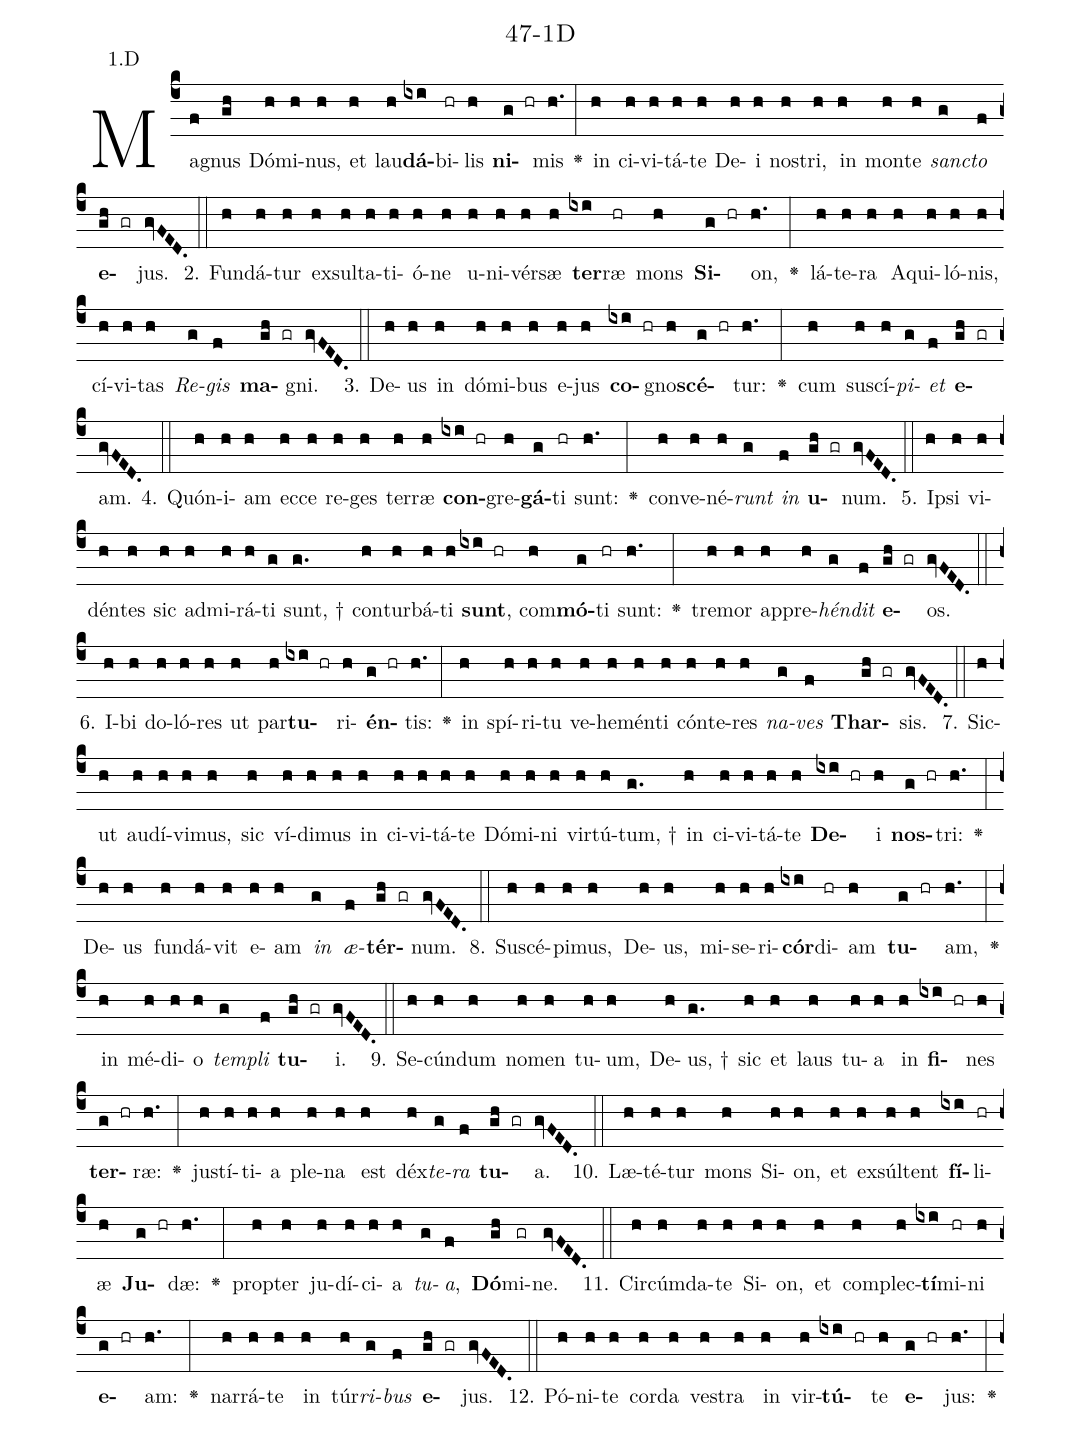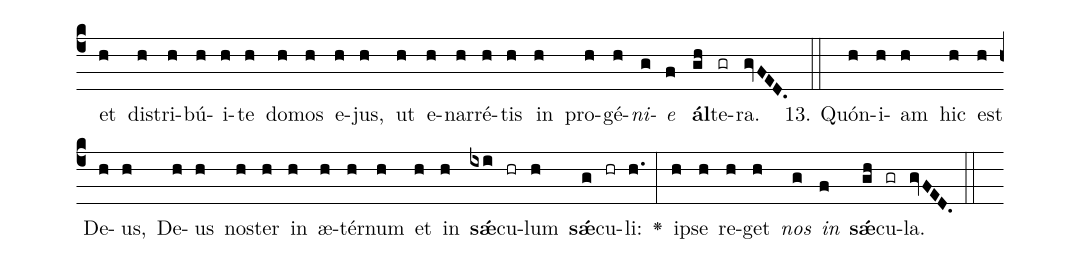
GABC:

name: 47-1D;
annotation: 1.D;
%%
(c4)Ma(f)gnus(gh) Dó(h)mi(h)nus,(h) et(h) lau(h)<b>dá</b>(ixi)bi(hr)lis(h) <b>ni</b>(g hr)mis(h.) <v>\greheightstar</v>(:) in(h) ci(h)vi(h)tá(h)te(h) De(h)i(h) nos(h)tri,(h) in(h) mon(h)te(h) <i>sanc</i>(g)<i>to</i>(f) <b>e</b>(gh gr)jus.(gvFED.) (::)
2. Fun(h)dá(h)tur(h) ex(h)sul(h)ta(h)ti(h)ó(h)ne(h) u(h)ni(h)vér(h)sæ(h) <b>ter</b>(ixi)ræ(hr) mons(h) <b>Si</b>(g hr)on,(h.) <v>\greheightstar</v>(:) lá(h)te(h)ra(h) A(h)qui(h)ló(h)nis,(h) cí(h)vi(h)tas(h) <i>Re</i>(g)<i>gis</i>(f) <b>ma</b>(gh gr)gni.(gvFED.) (::)
3. De(h)us(h) in(h) dó(h)mi(h)bus(h) e(h)jus(h) <b>co</b>(ixi hr)gno(h)<b>scé</b>(g hr)tur:(h.) <v>\greheightstar</v>(:) cum(h) su(h)scí(h)<i>pi</i>(g)<i>et</i>(f) <b>e</b>(gh gr)am.(gvFED.) (::)
4. Quón(h)i(h)am(h) ec(h)ce(h) re(h)ges(h) ter(h)ræ(h) <b>con</b>(ixi hr)gre(h)<b>gá</b>(g)ti(hr) sunt:(h.) <v>\greheightstar</v>(:) con(h)ve(h)né(h)<i>runt</i>(g) <i>in</i>(f) <b>u</b>(gh gr)num.(gvFED.) (::)
5. Ip(h)si(h) vi(h)dén(h)tes(h) sic(h) ad(h)mi(h)rá(h)ti(g) sunt, †(g.) con(h)tur(h)bá(h)ti(h) <b>sunt</b>,(ixi hr) com(h)<b>mó</b>(g)ti(hr) sunt:(h.) <v>\greheightstar</v>(:) tre(h)mor(h) ap(h)pre(h)<i>hén</i>(g)<i>dit</i>(f) <b>e</b>(gh gr)os.(gvFED.) (::)
6. I(h)bi(h) do(h)ló(h)res(h) ut(h) par(h)<b>tu</b>(ixi hr)ri(h)<b>én</b>(g hr)tis:(h.) <v>\greheightstar</v>(:) in(h) spí(h)ri(h)tu(h) ve(h)he(h)mén(h)ti(h) cón(h)te(h)res(h) <i>na</i>(g)<i>ves</i>(f) <b>Thar</b>(gh gr)sis.(gvFED.) (::)
7. Sic(h)ut(h) au(h)dí(h)vi(h)mus,(h) sic(h) ví(h)di(h)mus(h) in(h) ci(h)vi(h)tá(h)te(h) Dó(h)mi(h)ni(h) vir(h)tú(h)tum, †(g.) in(h) ci(h)vi(h)tá(h)te(h) <b>De</b>(ixi hr)i(h) <b>nos</b>(g hr)tri:(h.) <v>\greheightstar</v>(:) De(h)us(h) fun(h)dá(h)vit(h) e(h)am(h) <i>in</i>(g) <i>æ</i>(f)<b>tér</b>(gh gr)num.(gvFED.) (::)
8. Su(h)scé(h)pi(h)mus,(h) De(h)us,(h) mi(h)se(h)ri(h)<b>cór</b>(ixi)di(hr)am(h) <b>tu</b>(g hr)am,(h.) <v>\greheightstar</v>(:) in(h) mé(h)di(h)o(h) <i>tem</i>(g)<i>pli</i>(f) <b>tu</b>(gh gr)i.(gvFED.) (::)
9. Se(h)cún(h)dum(h) no(h)men(h) tu(h)um,(h) De(h)us, †(g.) sic(h) et(h) laus(h) tu(h)a(h) in(h) <b>fi</b>(ixi hr)nes(h) <b>ter</b>(g hr)ræ:(h.) <v>\greheightstar</v>(:) jus(h)tí(h)ti(h)a(h) ple(h)na(h) est(h) déx(h)<i>te</i>(g)<i>ra</i>(f) <b>tu</b>(gh gr)a.(gvFED.) (::)
10. Læ(h)té(h)tur(h) mons(h) Si(h)on,(h) et(h) ex(h)súl(h)tent(h) <b>fí</b>(ixi)li(hr)æ(h) <b>Ju</b>(g hr)dæ:(h.) <v>\greheightstar</v>(:) prop(h)ter(h) ju(h)dí(h)ci(h)a(h) <i>tu</i>(g)<i>a</i>,(f) <b>Dó</b>(gh)mi(gr)ne.(gvFED.) (::)
11. Cir(h)cúm(h)da(h)te(h) Si(h)on,(h) et(h) com(h)plec(h)<b>tí</b>(ixi)mi(hr)ni(h) <b>e</b>(g hr)am:(h.) <v>\greheightstar</v>(:) nar(h)rá(h)te(h) in(h) túr(h)<i>ri</i>(g)<i>bus</i>(f) <b>e</b>(gh gr)jus.(gvFED.) (::)
12. Pó(h)ni(h)te(h) cor(h)da(h) ves(h)tra(h) in(h) vir(h)<b>tú</b>(ixi hr)te(h) <b>e</b>(g hr)jus:(h.) <v>\greheightstar</v>(:) et(h) dis(h)tri(h)bú(h)i(h)te(h) do(h)mos(h) e(h)jus,(h) ut(h) e(h)nar(h)ré(h)tis(h) in(h) pro(h)gé(h)<i>ni</i>(g)<i>e</i>(f) <b>ál</b>(gh)te(gr)ra.(gvFED.) (::)
13. Quón(h)i(h)am(h) hic(h) est(h) De(h)us,(h) De(h)us(h) nos(h)ter(h) in(h) æ(h)tér(h)num(h) et(h) in(h) <b>sǽ</b>(ixi)cu(hr)lum(h) <b>sǽ</b>(g)cu(hr)li:(h.) <v>\greheightstar</v>(:) ip(h)se(h) re(h)get(h) <i>nos</i>(g) <i>in</i>(f) <b>sǽ</b>(gh)cu(gr)la.(gvFED.) (::)
